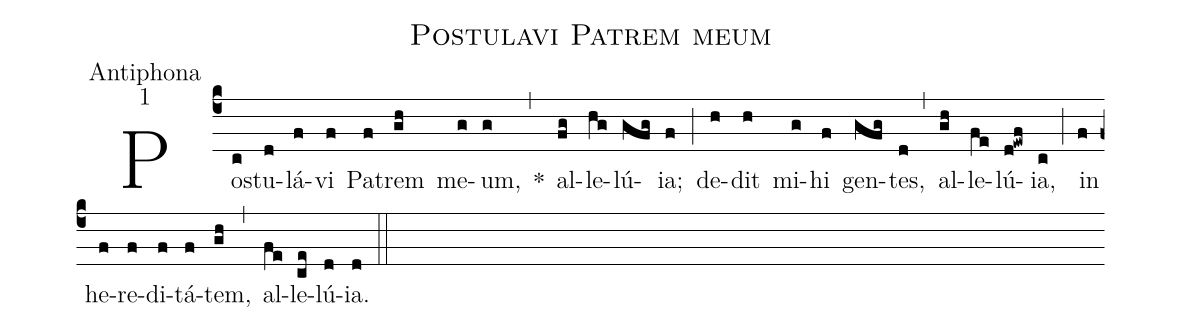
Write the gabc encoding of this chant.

name:Postulavi Patrem meum;
office-part:Antiphona;
mode:1;
%%
(c4)Po(c)stu(d)lá(f)vi(f) Pa(f)trem(gh) me(g)um,(g)   *(,) al(fg)le(hg)lú(gfg)ia;(f) (;) de(h)dit(h) mi(g)hi(f) gen(gfg)tes,(d) (,) al(gh)le(fe)lú(d!ewf)ia,(c) (;) in(f) he(f)re(f)di(f)tá(f)tem,(gh) (,) al(fe)le(ce)lú(d)ia.(d) (::)
